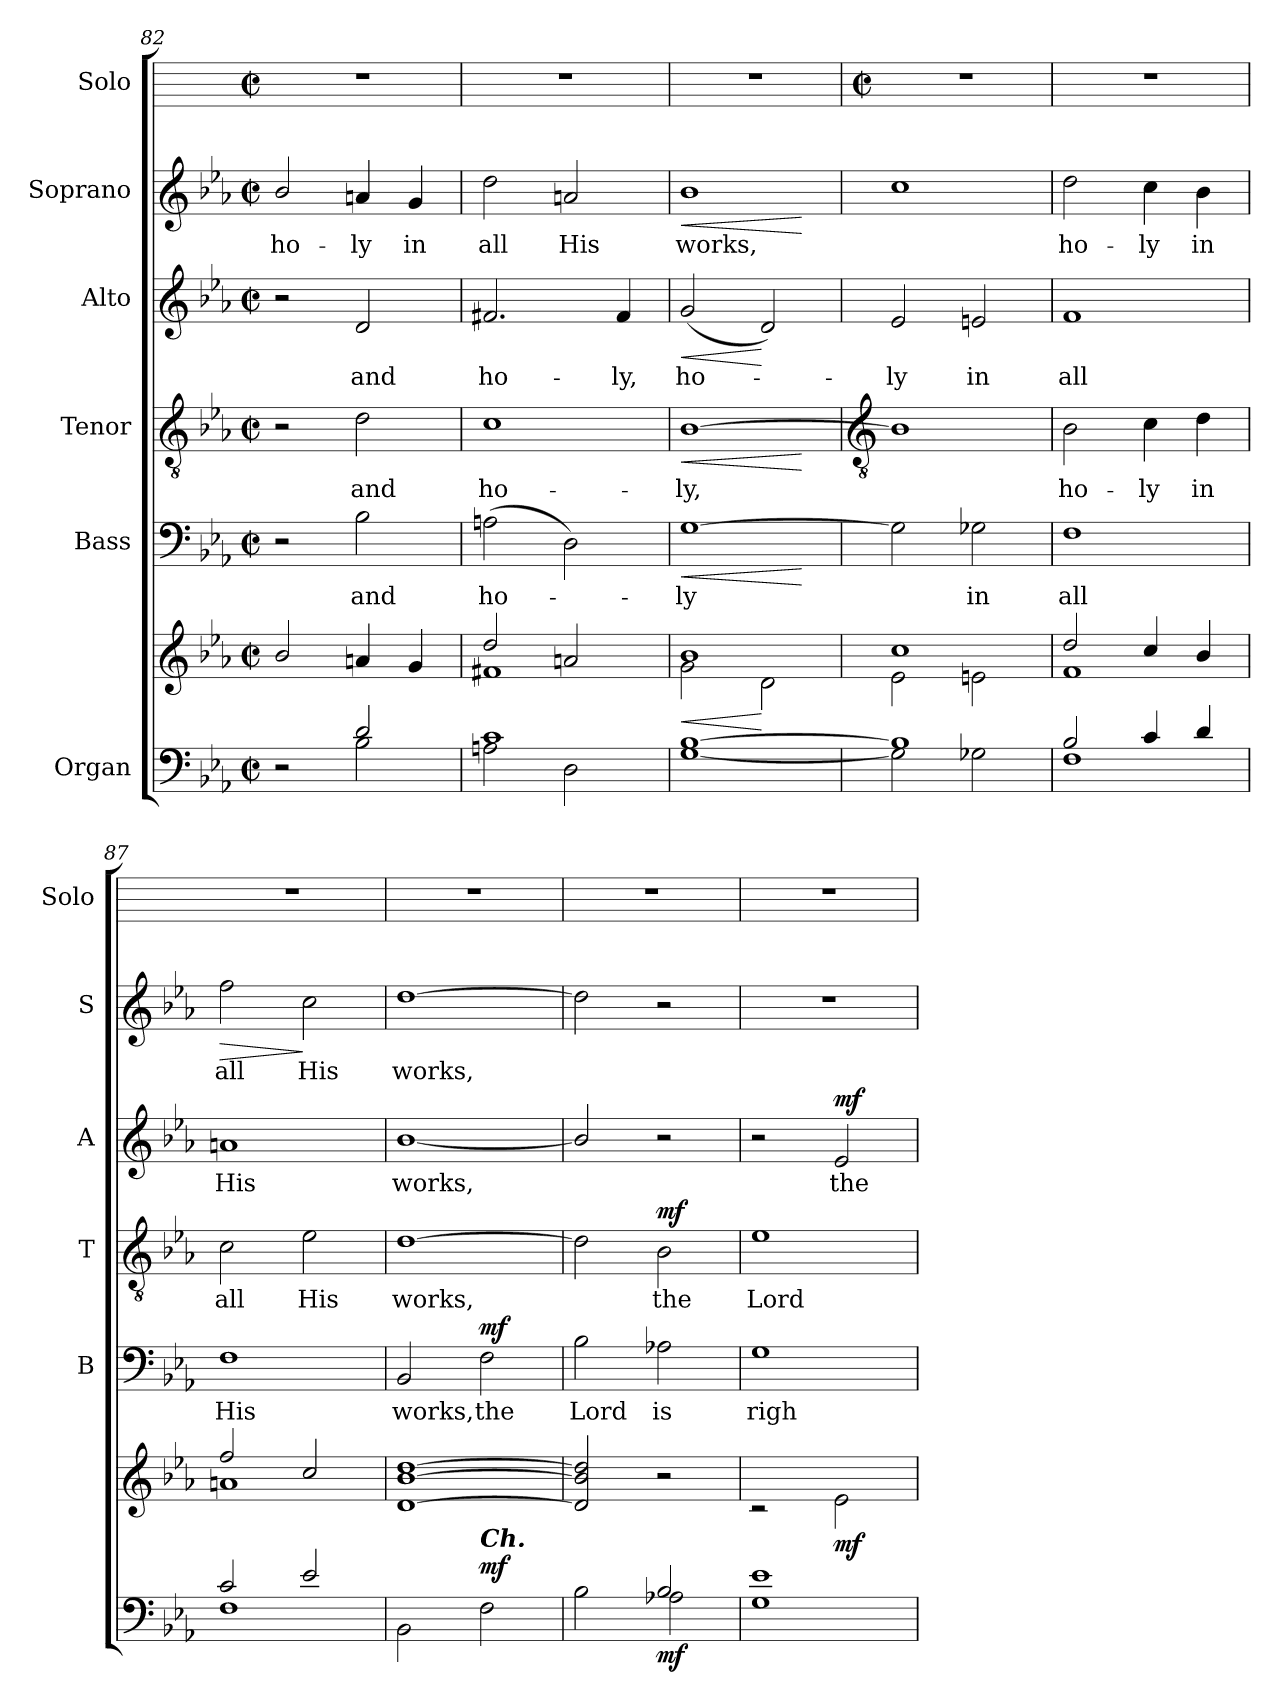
**kern	**kern	**dynam	**kern	**text	**dynam	**kern	**text	**dynam	**kern	**text	**dynam	**kern	**text	**dynam	**kern
*part6	*part6	*part6	*part5	*part5	*part5	*part4	*part4	*part4	*part3	*part3	*part3	*part2	*part2	*part2	*part1
*staff7	*staff6	*staff6/7	*staff5	*staff5	*staff5	*staff4	*staff4	*staff4	*staff3	*staff3	*staff3	*staff2	*staff2	*staff2	*staff1
*I"Organ	*	*	*I"Bass	*	*	*I"Tenor	*	*	*I"Alto	*	*	*I"Soprano	*	*	*I"Solo
*	*	*	*I'B	*	*	*I'T	*	*	*I'A	*	*	*I'S	*	*	*I'Solo
*clefF4	*clefG2	*	*clefF4	*	*	*clefGv2	*	*	*clefG2	*	*	*clefG2	*	*	*
*k[b-e-a-]	*k[b-e-a-]	*	*k[b-e-a-]	*	*	*k[b-e-a-]	*	*	*k[b-e-a-]	*	*	*k[b-e-a-]	*	*	*
*E-:	*E-:	*	*E-:	*	*	*E-:	*	*	*E-:	*	*	*E-:	*	*	*
*M2/2	*M2/2	*	*M2/2	*	*	*M2/2	*	*	*M2/2	*	*	*M2/2	*	*	*M2/2
*met(c|)	*met(c|)	*	*met(c|)	*	*	*met(c|)	*	*	*met(c|)	*	*	*met(c|)	*	*	*met(c|)
=82	=82	=82	=82	=82	=82	=82	=82	=82	=82	=82	=82	=82	=82	=82	=82
*^	*^	*	*	*	*	*	*	*	*	*	*	*	*	*	*
!	!	!	!	!	!	!	!	!	!	!	!	!	!	!	!LO:LY:b	!	!
2ryy	2r	2b-/	1ryy	.	2r	.	.	2r	.	.	2r	.	.	2b-/	ho-	.	1r
!	!	!	!	!	!	!LO:LY:b	!	!	!LO:LY:b	!	!	!LO:LY:b	!	!	!LO:LY:b	!	!
2d/	2B-\	4an/	.	.	2B-	and	.	2d	and	.	2d	and	.	4an	-ly	.	.
!	!	!	!	!	!	!	!	!	!	!	!	!	!	!	!LO:LY:b	!	!
.	.	4g/	.	.	.	.	.	.	.	.	.	.	.	4g	in	.	.
=83	=83	=83	=83	=83	=83	=83	=83	=83	=83	=83	=83	=83	=83	=83	=83	=83	=83
!	!	!	!	!	!	!LO:LY:b	!	!	!LO:LY:b	!	!	!LO:LY:b	!	!	!LO:LY:b	!	!
1c/	2An\	2dd/	1f#X\	.	(>2An	ho-	.	1c	ho-	.	2.f#X	ho-	.	2dd	all	.	1r
!	!	!	!	!	!	!	!	!	!	!	!	!	!	!	!LO:LY:b	!	!
.	2D\	2an/	.	.	2D)	.	.	.	.	.	.	.	.	2an	His	.	.
!	!	!	!	!	!	!	!	!	!	!	!	!LO:LY:b	!	!	!	!	!
.	.	.	.	.	.	.	.	.	.	.	4f#	-ly,	.	.	.	.	.
=84	=84	=84	=84	=84	=84	=84	=84	=84	=84	=84	=84	=84	=84	=84	=84	=84	=84
!	!	!	!	!LO:HP:b	!	!	!	!	!	!	!	!	!	!	!	!	!
!	!	!	!	!LO:HP:n=1:b	!	!LO:LY:b	!LO:HP:b	!	!LO:LY:b	!LO:HP:b	!	!LO:LY:b	!LO:HP:b	!	!LO:LY:b	!LO:HP:b	!
[1B-/	[1G\	1b-/	2g\	< <	[1G	ly	<	[1B-	-ly,	<	(<2g	ho-	<	1b-	works,	<	1r
.	.	.	2d\	[	.	.	.	.	.	.	2d)	.	[	.	.	.	.
*v	*v	*	*	*	*	*	*	*	*	*	*	*	*	*	*	*	*
*	*v	*v	*	*	*	*	*	*	*	*	*	*	*	*	*	*
.	.	[	.	.	[	.	.	[	.	.	.	.	.	[	.
!!LO:LB:g=z
=85	=85	=85	=85	=85	=85	=85	=85	=85	=85	=85	=85	=85	=85	=85	=85
*	*	*	*	*	*	*clefGv2	*	*	*	*	*	*	*	*	*
*	*	*	*	*	*	*	*	*	*	*	*	*	*	*	*M2/2
*	*	*	*	*	*	*	*	*	*	*	*	*	*	*	*met(c|)
*^	*^	*	*	*	*	*	*	*	*	*	*	*	*	*	*
!	!	!	!	!	!	!	!	!	!	!	!	!LO:LY:b	!	!	!	!	!
1B-/]	2G\]	1cc/	2e-\	.	2G]	.	.	1B-]	.	.	2e-	ly	.	1cc	.	.	1r
!	!	!	!	!	!	!LO:LY:b	!	!	!	!	!	!LO:LY:b	!	!	!	!	!
.	2G-X\	.	2en\	.	2G-X	in	.	.	.	.	2en	in	.	.	.	.	.
=86	=86	=86	=86	=86	=86	=86	=86	=86	=86	=86	=86	=86	=86	=86	=86	=86	=86
!	!	!	!	!	!	!LO:LY:b	!	!	!LO:LY:b	!	!	!LO:LY:b	!	!	!LO:LY:b	!	!
2B-/	1F\	2dd/	1f\	.	1F	all	.	2B-	ho-	.	1f	all	.	2dd	ho-	.	1r
!	!	!	!	!	!	!	!	!	!LO:LY:b	!	!	!	!	!	!LO:LY:b	!	!
4c/	.	4cc/	.	.	.	.	.	4c	-ly	.	.	.	.	4cc	-ly	.	.
!	!	!	!	!	!	!	!	!	!LO:LY:b	!	!	!	!	!	!LO:LY:b	!	!
4d/	.	4b-/	.	.	.	.	.	4d	in	.	.	.	.	4b-	in	.	.
=87	=87	=87	=87	=87	=87	=87	=87	=87	=87	=87	=87	=87	=87	=87	=87	=87	=87
!	!	!	!	!	!	!LO:LY:b	!	!	!LO:LY:b	!	!	!LO:LY:b	!	!	!LO:LY:b	!LO:HP:b	!
2c/	1F\	2ff/	1an\	.	1F	His	.	2c	all	.	1an	His	.	2ff	all	>	1r
!	!	!	!	!	!	!	!	!	!LO:LY:b	!	!	!	!	!	!LO:LY:b	!	!
2e-/	.	2cc/	.	.	.	.	.	2e-	His	.	.	.	.	2cc	His	]	.
=88	=88	=88	=88	=88	=88	=88	=88	=88	=88	=88	=88	=88	=88	=88	=88	=88	=88
!	!	!	!	!	!	!LO:LY:b	!	!	!LO:LY:b	!	!	!LO:LY:b	!	!	!LO:LY:b	!	!
1ryy	2BB-\	[1d/ [1b-/ [1dd/	1ryy	.	2BB-	works,	.	[1d	works,	.	[1b-/	works,	.	[1dd	works,	.	1r
!	!LO:TX:a:Bi:t=Ch.	!	!	!	!	!	!	!	!	!	!	!	!	!	!	!	!
!	!	!	!	!LO:DY:a=2	!	!LO:LY:b	!LO:DY:b	!	!	!	!	!	!	!	!	!	!
.	2F\	.	.	mf	2F	the	mf	.	.	.	.	.	.	.	.	.	.
=89	=89	=89	=89	=89	=89	=89	=89	=89	=89	=89	=89	=89	=89	=89	=89	=89	=89
!	!	!	!	!	!	!LO:LY:b	!	!	!	!	!	!	!	!	!	!	!
2ryy	2B-\	2d/] 2b-/] 2dd/]	2ryy	.	2B-	Lord	.	2d]	.	.	2b-/]	.	.	2dd]	.	.	1r
!	!	!	!	!LO:DY:b=2	!	!LO:LY:b	!	!	!LO:LY:b	!LO:DY:b	!	!	!	!	!	!	!
2B-/	2A-X\	2ryy	2r	mf	2A-X	is	.	2B-	the	mf	2r	.	.	2r	.	.	.
=90	=90	=90	=90	=90	=90	=90	=90	=90	=90	=90	=90	=90	=90	=90	=90	=90	=90
!	!	!	!	!	!	!LO:LY:b	!	!	!LO:LY:b	!	!	!	!	!	!	!	!
1e-/	1G\	1ryy	2r	.	1G	righ-	.	1e-	Lord	.	2r	.	.	1r	.	.	1r
!	!	!	!	!LO:DY:b	!	!	!	!	!	!	!	!LO:LY:b	!LO:DY:b	!	!	!	!
.	.	.	2e-\	mf	.	.	.	.	.	.	2e-	the	mf	.	.	.	.
*v	*v	*	*	*	*	*	*	*	*	*	*	*	*	*	*	*	*
*	*v	*v	*	*	*	*	*	*	*	*	*	*	*	*	*	*
=	=	=	=	=	=	=	=	=	=	=	=	=	=	=	=
*-	*-	*-	*-	*-	*-	*-	*-	*-	*-	*-	*-	*-	*-	*-	*-
